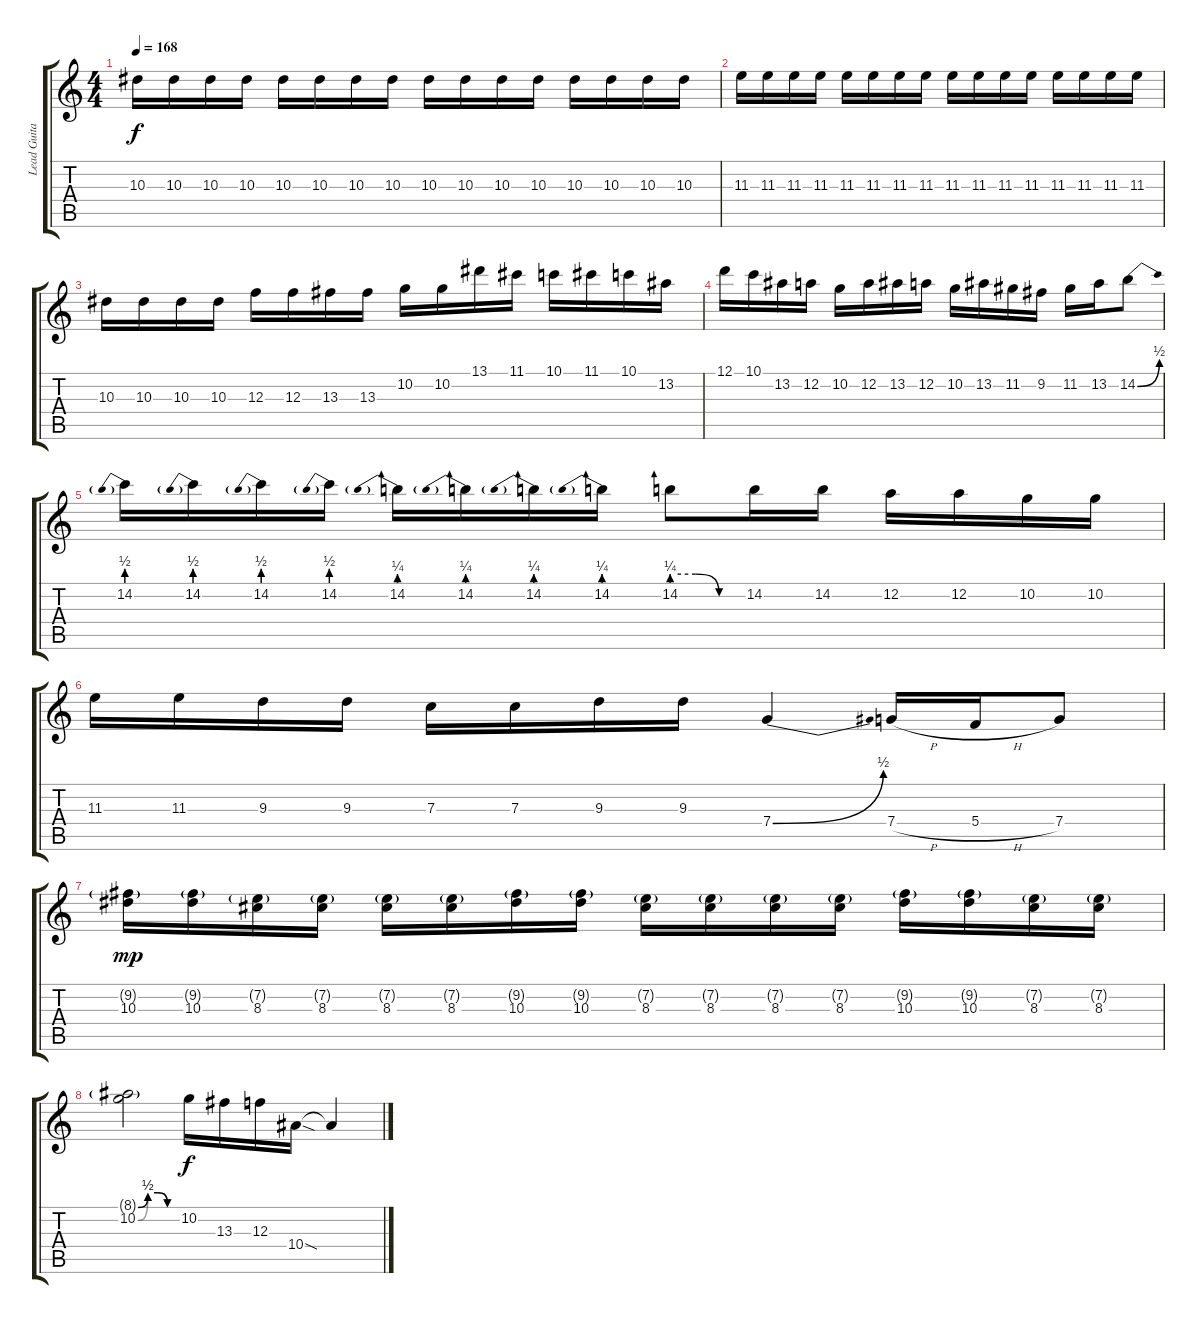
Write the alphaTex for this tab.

\track ("Lead Guitar" "Lead Guita") {instrument distortionguitar}
\staff {score tabs}
\tuning (D4 A3 F3 C3 G2 D2) {hide}
\ts (4 4)
\tempo 168
\clef g2
\ks c
10.3.16{dy f} 10.3.16 10.3.16 10.3.16 10.3.16 10.3.16 10.3.16 10.3.16 10.3.16 10.3.16 10.3.16 10.3.16 10.3.16 10.3.16 10.3.16 10.3.16 |
11.3.16 11.3.16 11.3.16 11.3.16 11.3.16 11.3.16 11.3.16 11.3.16 11.3.16 11.3.16 11.3.16 11.3.16 11.3.16 11.3.16 11.3.16 11.3.16 |
10.3.16 10.3.16 10.3.16 10.3.16 12.3.16 12.3.16 13.3.16 13.3.16 10.2.16 10.2.16 13.1.16 11.1.16 10.1.16 11.1.16 10.1.16 13.2.16 |
12.1.16 10.1.16 13.2.16 12.2.16 10.2.16 12.2.16 13.2.16 12.2.16 10.2.16 13.2.16 11.2.16 9.2.16 11.2.16 13.2.16 14.2{be (bend 0 0 60 2)}.8 |
14.2{be (prebend 0 2 60 2)}.16 14.2{be (prebend 0 2 60 2)}.16 14.2{be (prebend 0 2 60 2)}.16 14.2{be (prebend 0 2 60 2)}.16 14.2{be (prebend 0 1 60 1)}.16 14.2{be (prebend 0 1 60 1)}.16 14.2{be (prebend 0 1 60 1)}.16 14.2{be (prebend 0 1 60 1)}.16 14.2{be (custom 0 1 20 1 40 0 60 0)}.8 14.2.16 14.2.16 12.2.16 12.2.16 10.2.16 10.2.16 |
11.3.16 11.3.16 9.3.16 9.3.16 7.3.16 7.3.16 9.3.16 9.3.16 7.4{be (bend 0 0 60 2)}.4 7.4{h}.16 5.4{h}.16 7.4.8 |
(9.2{g} 10.3).16{dy mp} (9.2{g} 10.3).16 (7.2{g} 8.3).16 (7.2{g} 8.3).16 (7.2{g} 8.3).16 (7.2{g} 8.3).16 (9.2{g} 10.3).16 (9.2{g} 10.3).16 (7.2{g} 8.3).16 (7.2{g} 8.3).16 (7.2{g} 8.3).16 (7.2{g} 8.3).16 (9.2{g} 10.3).16 (9.2{g} 10.3).16 (7.2{g} 8.3).16 (7.2{g} 8.3).16 |
(8.1{be (custom 0 0 15 2 30 2 45 0 60 0) g} 10.2{be (custom 0 0 15 2 30 2 45 0 60 0)}).2 10.2.16{dy f} 13.3.16 12.3.16 10.4{sod}.16 10.4{t}.4
